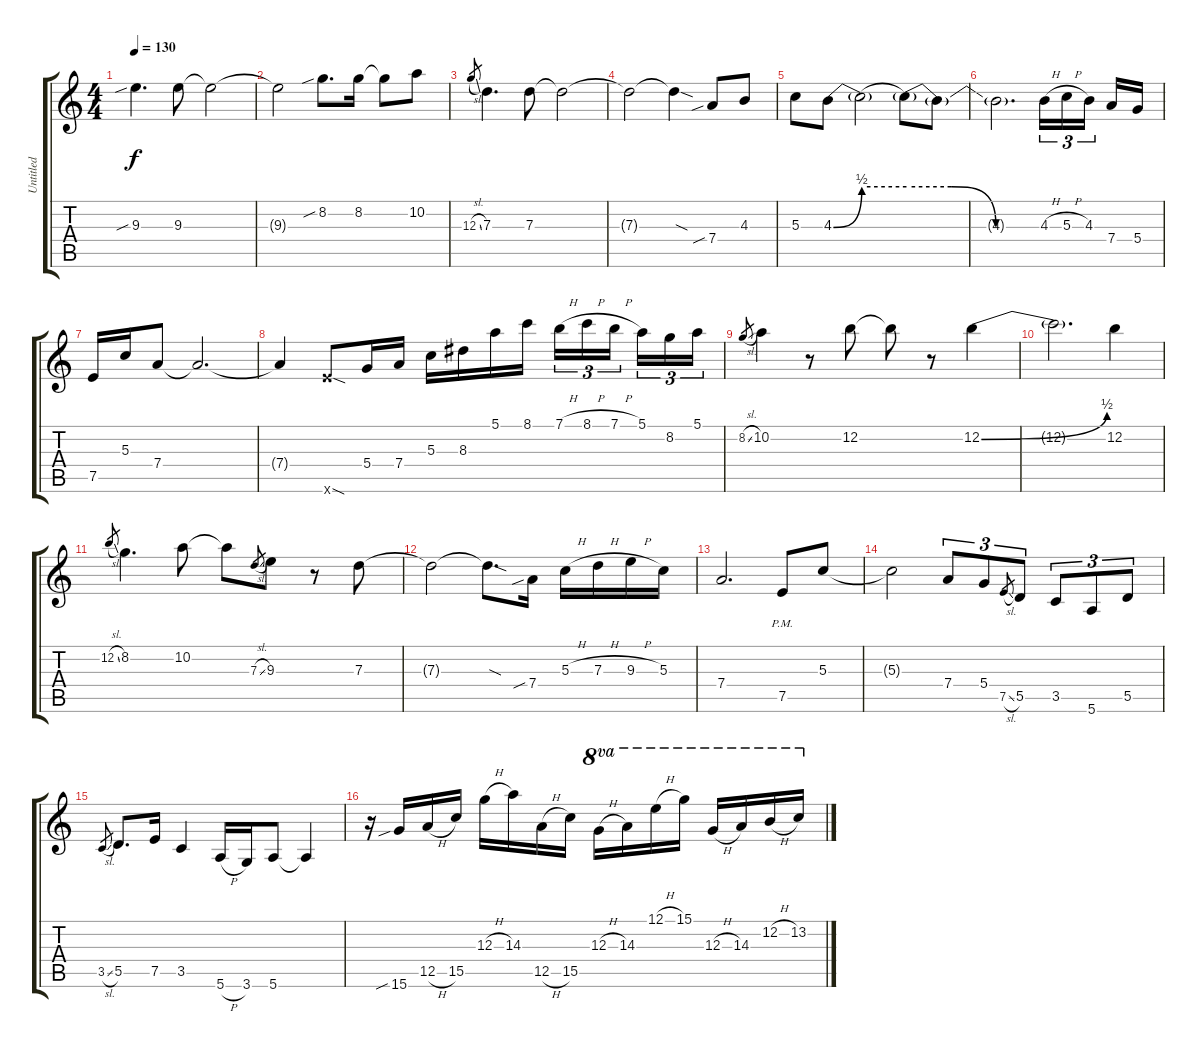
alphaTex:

\track ("Untitled" "Untitled") {instrument overdrivenguitar}
\staff {score tabs}
\tuning (E4 B3 G3 D3 A2 E2) {hide}
\ts (4 4)
\tempo 130
\clef g2
\ks c
9.3{sib}.4{d dy f instrument overdrivenguitar} 9.3.8 9.3{t}.2 |
9.3{t}.2 8.2{sib}.8{d} 8.2.16 8.2{t}.8 10.2.8 |
12.3{sl}.8{gr} 7.3.4{d} 7.3.8 7.3{t}.2 |
7.3{t}.2 7.3{sod t}.4 7.4{sib}.8 4.3.8 |
5.3.8 4.3{be (bend 0 0 60 2)}.8 4.3{be (hold 0 2 60 2) t}.2 4.3{be (custom 0 2 20 2 40 0 60 0) t}.8 4.3{t}.8 |
4.3{t}.2{d} 4.3{h}.16{tu (3 2)} 5.3{h}.16{tu (3 2)} 4.3.16{tu (3 2) beam splitsecondary} 7.4.16 5.4.16 |
7.5.16 5.3.16 7.4.8 7.4{t}.2{d} |
7.4{t}.4 12.6{sod x}.8 5.4.16 7.4.16 5.3.16 8.3.16 5.1.16 8.1.16 7.1{h}.16{tu (3 2)} 8.1{h}.16{tu (3 2)} 7.1{h}.16{tu (3 2) beam splitsecondary} 5.1.16{tu (3 2)} 8.2.16{tu (3 2)} 5.1.16{tu (3 2)} |
8.2{sl}.8{gr} 10.2.4 r.8 12.2.8 12.2{t}.8 r.8 12.2{be (bend 0 0 60 2)}.4 |
12.2{t}.2{d} 12.2.4 |
12.2{sl}.8{gr} 8.2.4{d} 10.2.8 10.2{t}.8 7.3{sl}.8{gr} 9.3.8 r.8 7.3.8 |
7.3{t}.2 7.3{sod t}.8{d} 7.4{sib}.16 5.3{h}.16 7.3{h}.16 9.3{h}.16 5.3.16 |
7.4.2{d} 7.5{pm}.8 5.3.8 |
5.3{t}.2 7.4.8{tu (3 2)} 5.4.8{tu (3 2)} 7.5{sl}.8{gr} 5.5.8{tu (3 2)} 3.5.8{tu (3 2)} 5.6.8{tu (3 2)} 5.5.8{tu (3 2)} |
3.5{sl}.8{gr} 5.5.8{d} 7.5.16 3.5.4 5.6{h}.16 3.6.16 5.6.8 5.6{t}.4 |
r.16 15.6{sib}.16 12.5{h}.16 15.5.16 12.3{h}.16 14.3.16 12.5{h}.16 15.5.16 12.3{h}.16{ot 8va} 14.3.16{ot 8va} 12.1{h}.16{ot 8va} 15.1.16{ot 8va} 12.3{h}.16{ot 8va} 14.3.16{ot 8va} 12.2{h}.16{ot 8va} 13.2.16{ot 8va}
